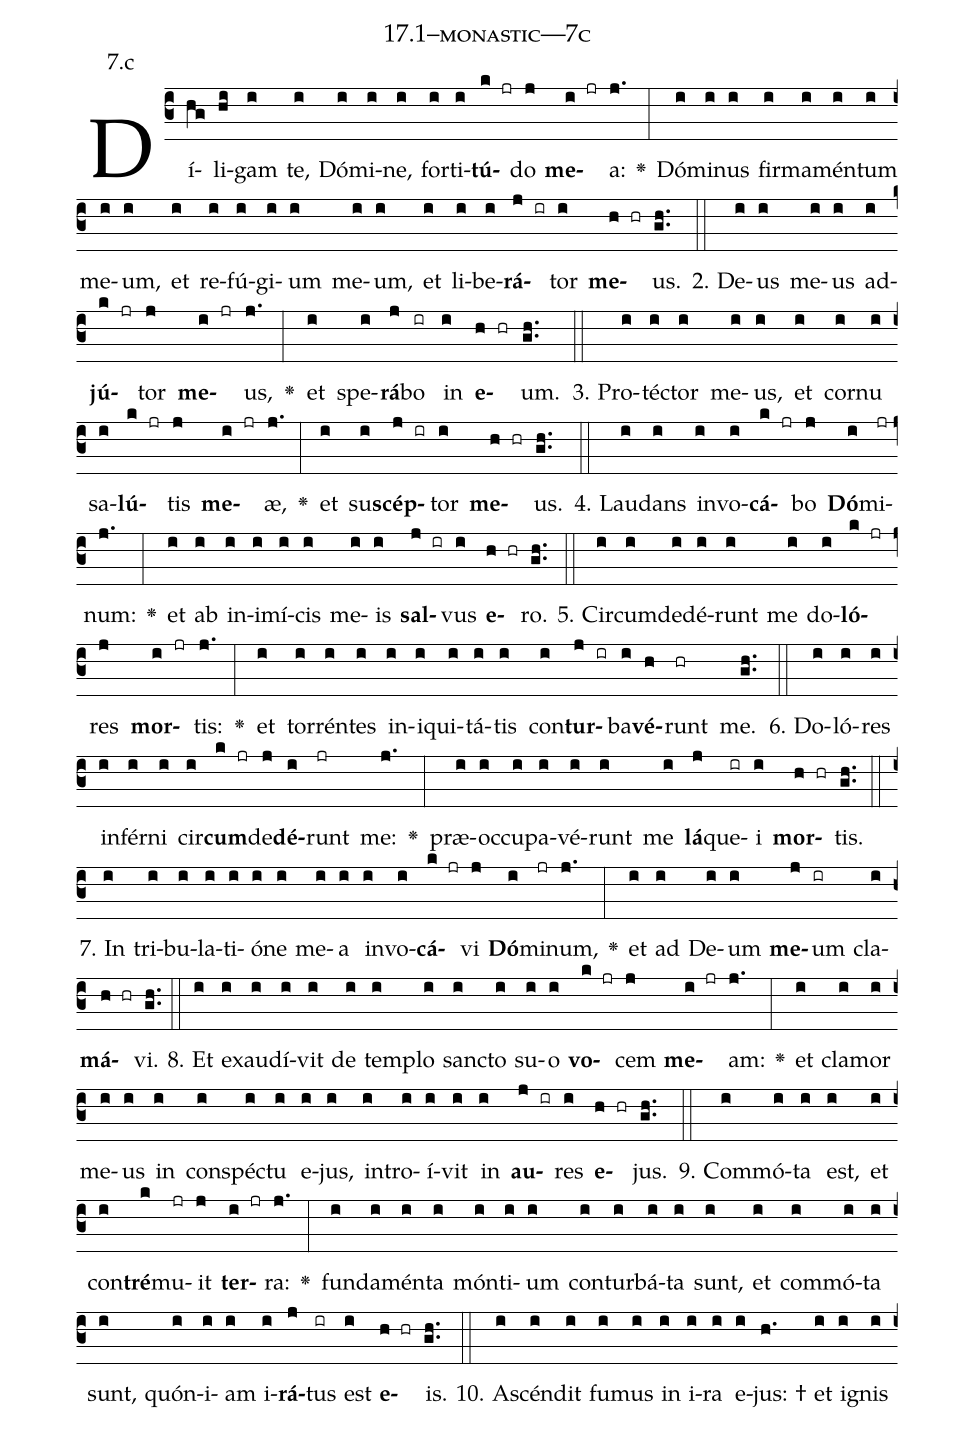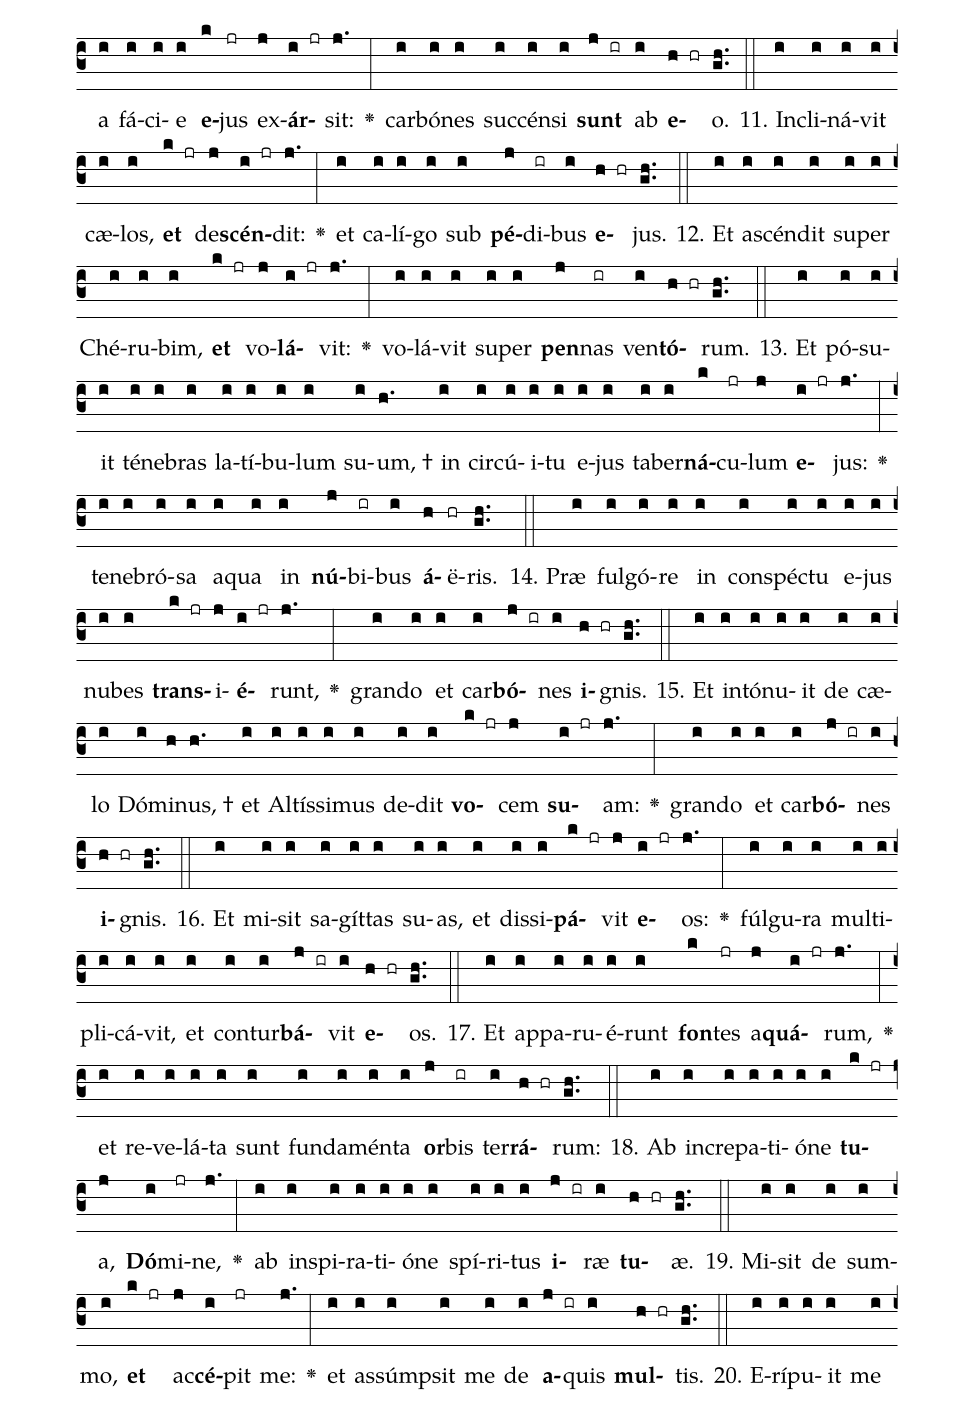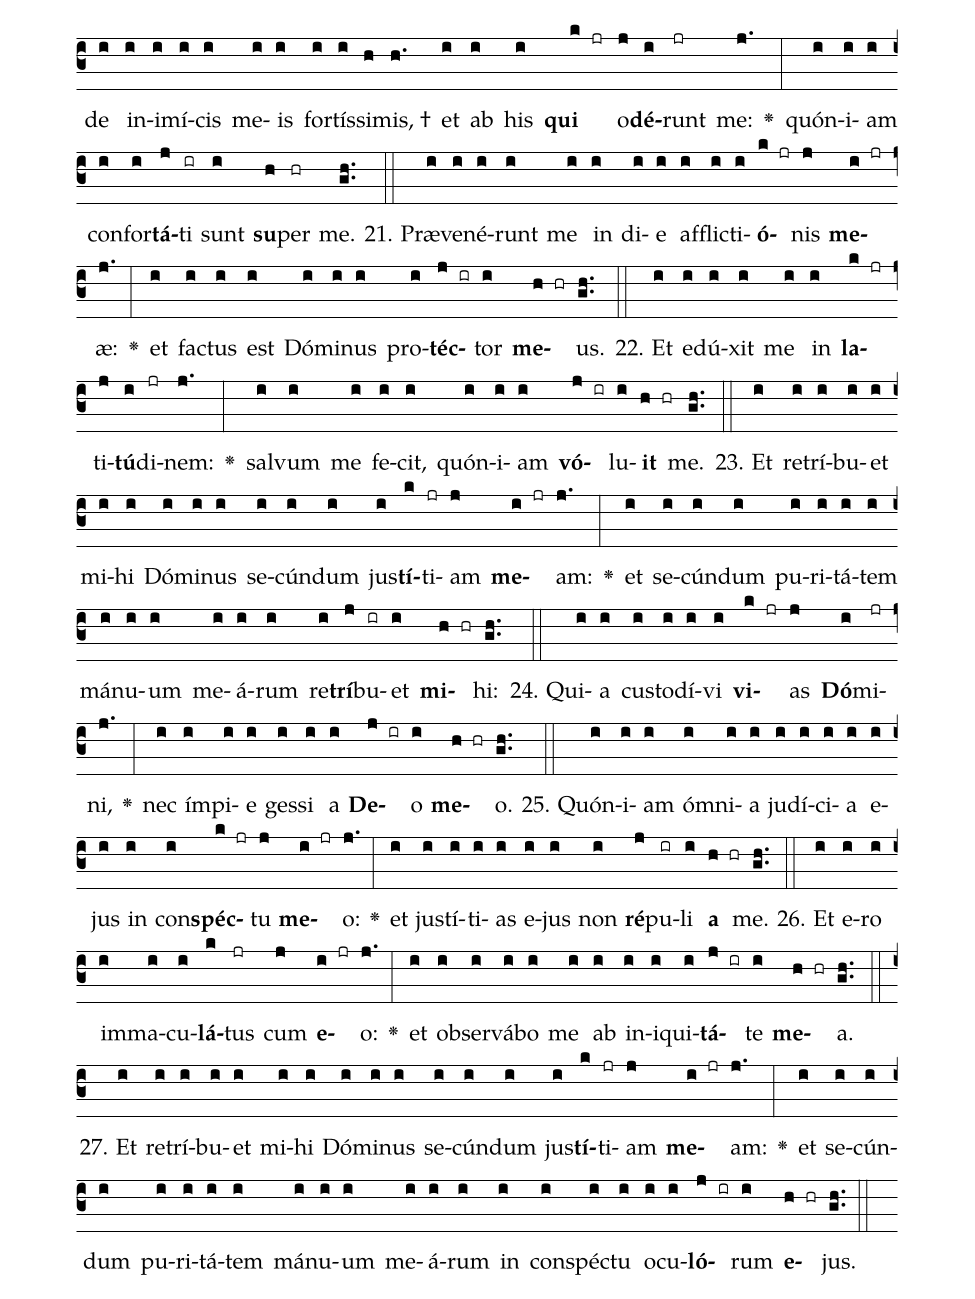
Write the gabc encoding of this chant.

name: 17.1--monastic---7c;
annotation: 7.c;
%%
(c3)Dí(hg)li(hi)gam(i) te,(i) Dó(i)mi(i)ne,(i) for(i)ti(i)<b>tú</b>(k jr)do(j) <b>me</b>(i jr)a:(j.) <v>\greheightstar</v>(:) Dó(i)mi(i)nus(i) fir(i)ma(i)mén(i)tum(i) me(i)um,(i) et(i) re(i)fú(i)gi(i)um(i) me(i)um,(i) et(i) li(i)be(i)<b>rá</b>(j ir)tor(i) <b>me</b>(h hr)us.(gh..) (::)
2. De(i)us(i) me(i)us(i) ad(i)<b>jú</b>(k jr)tor(j) <b>me</b>(i jr)us,(j.) <v>\greheightstar</v>(:) et(i) spe(i)<b>rá</b>(j)bo(ir) in(i) <b>e</b>(h hr)um.(gh..) (::)
3. Pro(i)téc(i)tor(i) me(i)us,(i) et(i) cor(i)nu(i) sa(i)<b>lú</b>(k jr)tis(j) <b>me</b>(i jr)æ,(j.) <v>\greheightstar</v>(:) et(i) su(i)<b>scép</b>(j ir)tor(i) <b>me</b>(h hr)us.(gh..) (::)
4. Lau(i)dans(i) in(i)vo(i)<b>cá</b>(k jr)bo(j) <b>Dó</b>(i)mi(jr)num:(j.) <v>\greheightstar</v>(:) et(i) ab(i) in(i)i(i)mí(i)cis(i) me(i)is(i) <b>sal</b>(j ir)vus(i) <b>e</b>(h hr)ro.(gh..) (::)
5. Cir(i)cum(i)de(i)dé(i)runt(i) me(i) do(i)<b>ló</b>(k jr)res(j) <b>mor</b>(i jr)tis:(j.) <v>\greheightstar</v>(:) et(i) tor(i)rén(i)tes(i) in(i)i(i)qui(i)tá(i)tis(i) con(i)<b>tur</b>(j ir)ba(i)<b>vé</b>(h)runt(hr) me.(gh..) (::)
6. Do(i)ló(i)res(i) in(i)fér(i)ni(i) cir(i)<b>cum</b>(k jr)de(j)<b>dé</b>(i)runt(jr) me:(j.) <v>\greheightstar</v>(:) præ(i)oc(i)cu(i)pa(i)vé(i)runt(i) me(i) <b>lá</b>(j)que(ir)i(i) <b>mor</b>(h hr)tis.(gh..) (::)
7. In(i) tri(i)bu(i)la(i)ti(i)ó(i)ne(i) me(i)a(i) in(i)vo(i)<b>cá</b>(k jr)vi(j) <b>Dó</b>(i)mi(jr)num,(j.) <v>\greheightstar</v>(:) et(i) ad(i) De(i)um(i) <b>me</b>(j)um(ir) cla(i)<b>má</b>(h hr)vi.(gh..) (::)
8. Et(i) ex(i)au(i)dí(i)vit(i) de(i) tem(i)plo(i) sanc(i)to(i) su(i)o(i) <b>vo</b>(k jr)cem(j) <b>me</b>(i jr)am:(j.) <v>\greheightstar</v>(:) et(i) cla(i)mor(i) me(i)us(i) in(i) con(i)spéc(i)tu(i) e(i)jus,(i) in(i)tro(i)í(i)vit(i) in(i) <b>au</b>(j ir)res(i) <b>e</b>(h hr)jus.(gh..) (::)
9. Com(i)mó(i)ta(i) est,(i) et(i) con(i)<b>tré</b>(k)mu(jr)it(j) <b>ter</b>(i jr)ra:(j.) <v>\greheightstar</v>(:) fun(i)da(i)mén(i)ta(i) món(i)ti(i)um(i) con(i)tur(i)bá(i)ta(i) sunt,(i) et(i) com(i)mó(i)ta(i) sunt,(i) quón(i)i(i)am(i) i(i)<b>rá</b>(j)tus(ir) est(i) <b>e</b>(h hr)is.(gh..) (::)
10. A(i)scén(i)dit(i) fu(i)mus(i) in(i) i(i)ra(i) e(i)jus: †(h.) et(i) i(i)gnis(i) a(i) fá(i)ci(i)e(i) <b>e</b>(k)jus(jr) ex(j)<b>ár</b>(i jr)sit:(j.) <v>\greheightstar</v>(:) car(i)bó(i)nes(i) suc(i)cén(i)si(i) <b>sunt</b>(j ir) ab(i) <b>e</b>(h hr)o.(gh..) (::)
11. In(i)cli(i)ná(i)vit(i) cæ(i)los,(i) <b>et</b>(k jr) de(j)<b>scén</b>(i jr)dit:(j.) <v>\greheightstar</v>(:) et(i) ca(i)lí(i)go(i) sub(i) <b>pé</b>(j)di(ir)bus(i) <b>e</b>(h hr)jus.(gh..) (::)
12. Et(i) a(i)scén(i)dit(i) su(i)per(i) Ché(i)ru(i)bim,(i) <b>et</b>(k jr) vo(j)<b>lá</b>(i jr)vit:(j.) <v>\greheightstar</v>(:) vo(i)lá(i)vit(i) su(i)per(i) <b>pen</b>(j)nas(ir) ven(i)<b>tó</b>(h hr)rum.(gh..) (::)
13. Et(i) pó(i)su(i)it(i) té(i)ne(i)bras(i) la(i)tí(i)bu(i)lum(i) su(i)um, †(h.) in(i) cir(i)cú(i)i(i)tu(i) e(i)jus(i) ta(i)ber(i)<b>ná</b>(k)cu(jr)lum(j) <b>e</b>(i jr)jus:(j.) <v>\greheightstar</v>(:) te(i)ne(i)bró(i)sa(i) a(i)qua(i) in(i) <b>nú</b>(j)bi(ir)bus(i) <b>á</b>(h)ë(hr)ris.(gh..) (::)
14. Præ(i) ful(i)gó(i)re(i) in(i) con(i)spéc(i)tu(i) e(i)jus(i) nu(i)bes(i) <b>trans</b>(k jr)i(j)<b>é</b>(i jr)runt,(j.) <v>\greheightstar</v>(:) gran(i)do(i) et(i) car(i)<b>bó</b>(j ir)nes(i) <b>i</b>(h hr)gnis.(gh..) (::)
15. Et(i) in(i)tó(i)nu(i)it(i) de(i) cæ(i)lo(i) Dó(i)mi(h)nus, †(h.) et(i) Al(i)tís(i)si(i)mus(i) de(i)dit(i) <b>vo</b>(k jr)cem(j) <b>su</b>(i jr)am:(j.) <v>\greheightstar</v>(:) gran(i)do(i) et(i) car(i)<b>bó</b>(j ir)nes(i) <b>i</b>(h hr)gnis.(gh..) (::)
16. Et(i) mi(i)sit(i) sa(i)gít(i)tas(i) su(i)as,(i) et(i) dis(i)si(i)<b>pá</b>(k jr)vit(j) <b>e</b>(i jr)os:(j.) <v>\greheightstar</v>(:) fúl(i)gu(i)ra(i) mul(i)ti(i)pli(i)cá(i)vit,(i) et(i) con(i)tur(i)<b>bá</b>(j ir)vit(i) <b>e</b>(h hr)os.(gh..) (::)
17. Et(i) ap(i)pa(i)ru(i)é(i)runt(i) <b>fon</b>(k)tes(jr) a(j)<b>quá</b>(i jr)rum,(j.) <v>\greheightstar</v>(:) et(i) re(i)ve(i)lá(i)ta(i) sunt(i) fun(i)da(i)mén(i)ta(i) <b>or</b>(j)bis(ir) ter(i)<b>rá</b>(h hr)rum:(gh..) (::)
18. Ab(i) in(i)cre(i)pa(i)ti(i)ó(i)ne(i) <b>tu</b>(k jr)a,(j) <b>Dó</b>(i)mi(jr)ne,(j.) <v>\greheightstar</v>(:) ab(i) in(i)spi(i)ra(i)ti(i)ó(i)ne(i) spí(i)ri(i)tus(i) <b>i</b>(j ir)ræ(i) <b>tu</b>(h hr)æ.(gh..) (::)
19. Mi(i)sit(i) de(i) sum(i)mo,(i) <b>et</b>(k jr) ac(j)<b>cé</b>(i)pit(jr) me:(j.) <v>\greheightstar</v>(:) et(i) as(i)súmp(i)sit(i) me(i) de(i) <b>a</b>(j ir)quis(i) <b>mul</b>(h hr)tis.(gh..) (::)
20. E(i)rí(i)pu(i)it(i) me(i) de(i) in(i)i(i)mí(i)cis(i) me(i)is(i) for(i)tís(i)si(h)mis, †(h.) et(i) ab(i) his(i) <b>qui</b>(k jr) o(j)<b>dé</b>(i)runt(jr) me:(j.) <v>\greheightstar</v>(:) quón(i)i(i)am(i) con(i)for(i)<b>tá</b>(j)ti(ir) sunt(i) <b>su</b>(h)per(hr) me.(gh..) (::)
21. Præ(i)ve(i)né(i)runt(i) me(i) in(i) di(i)e(i) af(i)flic(i)ti(i)<b>ó</b>(k jr)nis(j) <b>me</b>(i jr)æ:(j.) <v>\greheightstar</v>(:) et(i) fac(i)tus(i) est(i) Dó(i)mi(i)nus(i) pro(i)<b>téc</b>(j ir)tor(i) <b>me</b>(h hr)us.(gh..) (::)
22. Et(i) e(i)dú(i)xit(i) me(i) in(i) <b>la</b>(k jr)ti(j)<b>tú</b>(i)di(jr)nem:(j.) <v>\greheightstar</v>(:) sal(i)vum(i) me(i) fe(i)cit,(i) quón(i)i(i)am(i) <b>vó</b>(j ir)lu(i)<b>it</b>(h hr) me.(gh..) (::)
23. Et(i) re(i)trí(i)bu(i)et(i) mi(i)hi(i) Dó(i)mi(i)nus(i) se(i)cún(i)dum(i) jus(i)<b>tí</b>(k)ti(jr)am(j) <b>me</b>(i jr)am:(j.) <v>\greheightstar</v>(:) et(i) se(i)cún(i)dum(i) pu(i)ri(i)tá(i)tem(i) má(i)nu(i)um(i) me(i)á(i)rum(i) re(i)<b>trí</b>(j)bu(ir)et(i) <b>mi</b>(h hr)hi:(gh..) (::)
24. Qui(i)a(i) cus(i)to(i)dí(i)vi(i) <b>vi</b>(k jr)as(j) <b>Dó</b>(i)mi(jr)ni,(j.) <v>\greheightstar</v>(:) nec(i) ím(i)pi(i)e(i) ges(i)si(i) a(i) <b>De</b>(j ir)o(i) <b>me</b>(h hr)o.(gh..) (::)
25. Quón(i)i(i)am(i) óm(i)ni(i)a(i) ju(i)dí(i)ci(i)a(i) e(i)jus(i) in(i) con(i)<b>spéc</b>(k jr)tu(j) <b>me</b>(i jr)o:(j.) <v>\greheightstar</v>(:) et(i) jus(i)tí(i)ti(i)as(i) e(i)jus(i) non(i) <b>ré</b>(j)pu(ir)li(i) <b>a</b>(h hr) me.(gh..) (::)
26. Et(i) e(i)ro(i) im(i)ma(i)cu(i)<b>lá</b>(k)tus(jr) cum(j) <b>e</b>(i jr)o:(j.) <v>\greheightstar</v>(:) et(i) ob(i)ser(i)vá(i)bo(i) me(i) ab(i) in(i)i(i)qui(i)<b>tá</b>(j ir)te(i) <b>me</b>(h hr)a.(gh..) (::)
27. Et(i) re(i)trí(i)bu(i)et(i) mi(i)hi(i) Dó(i)mi(i)nus(i) se(i)cún(i)dum(i) jus(i)<b>tí</b>(k)ti(jr)am(j) <b>me</b>(i jr)am:(j.) <v>\greheightstar</v>(:) et(i) se(i)cún(i)dum(i) pu(i)ri(i)tá(i)tem(i) má(i)nu(i)um(i) me(i)á(i)rum(i) in(i) con(i)spéc(i)tu(i) o(i)cu(i)<b>ló</b>(j ir)rum(i) <b>e</b>(h hr)jus.(gh..) (::)
